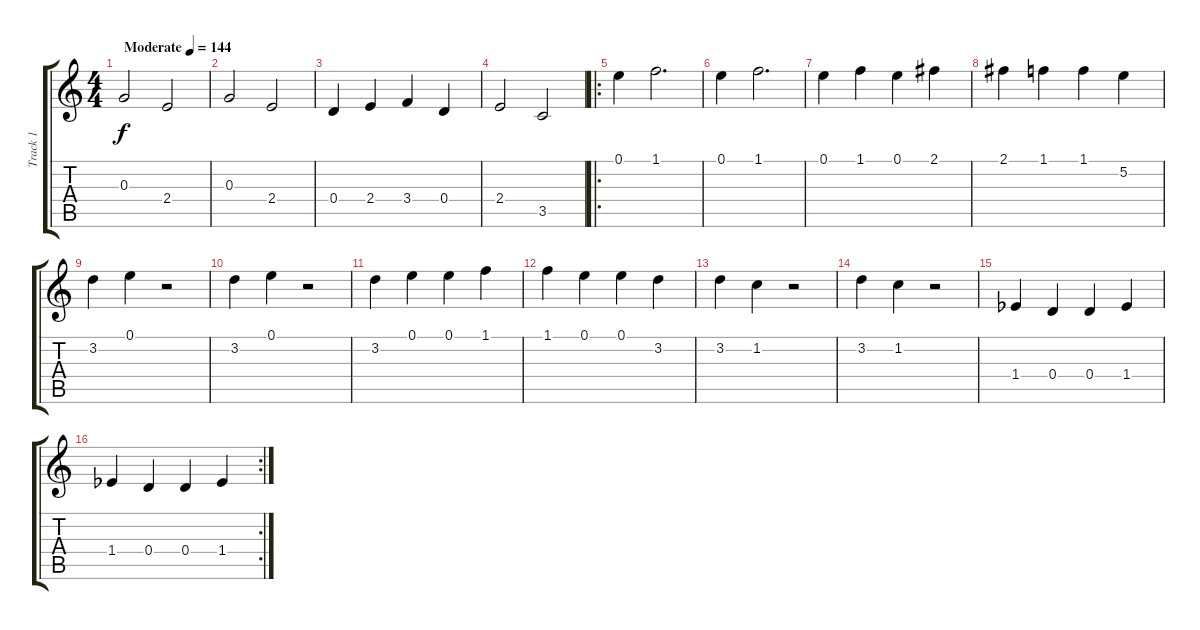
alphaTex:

\track ("Track 1" "Track 1") {instrument acousticguitarsteel}
\staff {score tabs}
\tuning (E4 B3 G3 D3 A2 E2) {hide}
\ts (4 4)
\tempo (144 "Moderate")
\clef g2
\ks c
0.3.2{dy f instrument acousticguitarsteel} 2.4.2 |
0.3.2 2.4.2 |
0.4.4 2.4.4 3.4.4 0.4.4 |
2.4.2 3.5.2 |
\ro
0.1.4 1.1.2{d} |
0.1.4 1.1.2{d} |
0.1.4 1.1.4 0.1.4 2.1.4 |
2.1.4 1.1.4 1.1.4 5.2.4 |
3.2.4 0.1.4 r.2 |
3.2.4 0.1.4 r.2 |
3.2.4 0.1.4 0.1.4 1.1.4 |
1.1.4 0.1.4 0.1.4 3.2.4 |
3.2.4 1.2.4 r.2 |
3.2.4 1.2.4 r.2 |
1.4{acc b}.4 0.4.4 0.4.4 1.4{acc b}.4 |
\rc 2
1.4{acc b}.4 0.4.4 0.4.4 1.4{acc b}.4
